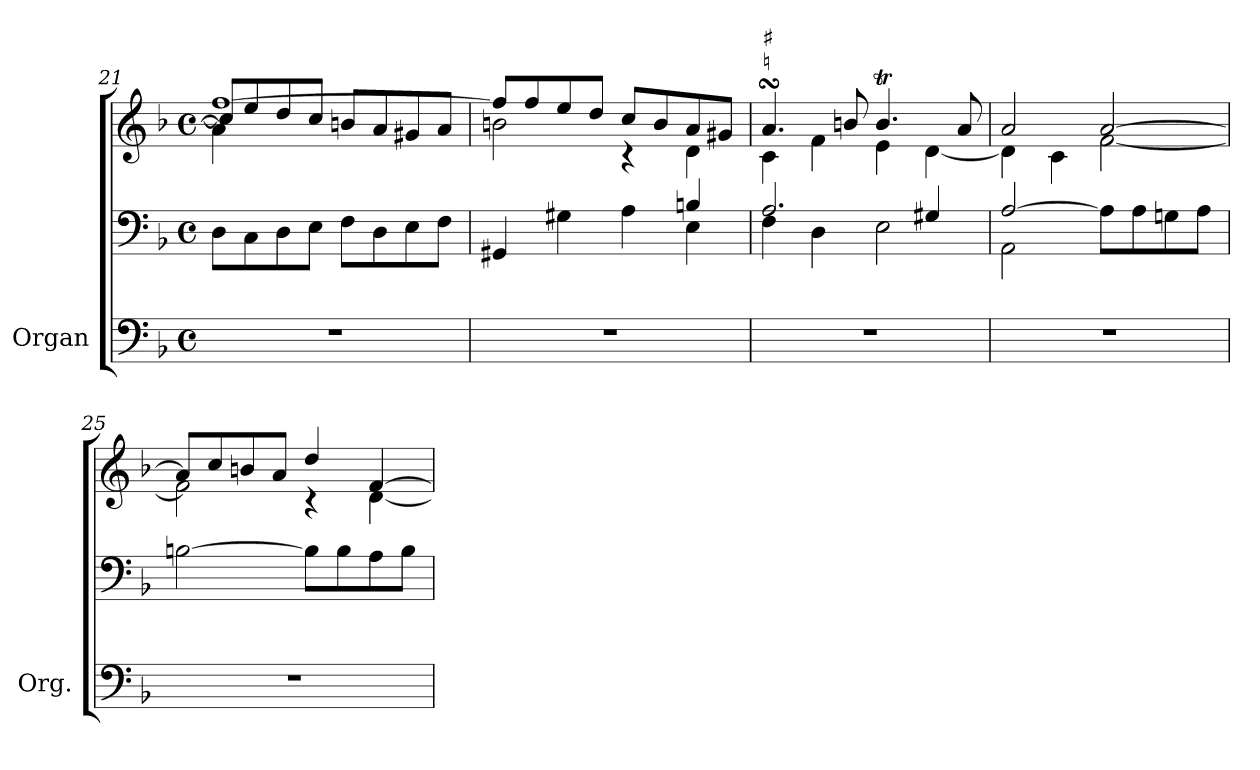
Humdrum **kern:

**kern	**kern	**kern
*part1	*part1	*part1
*staff3	*staff2	*staff1
*I"Organ	*	*
*I'Org.	*	*
*clefF4	*clefF4	*clefG2
*k[b-]	*k[b-]	*k[b-]
*M4/4	*M4/4	*M4/4
*met(c)	*met(c)	*met(c)
=21	=21	=21
*	*	*^
*	*	*	*^
*	*	*	*	*^
1r	8D\L	[1ff	4a\]	8cc/L]	1ryy
.	8C\	.	.	8ee/	.
.	8D\	.	4ryy	8dd/	.
.	8E\J	.	.	8cc/J	.
.	8F\L	.	2ryy	8bn/L	.
.	8D\	.	.	8a/	.
.	8E\	.	.	8g#X/	.
.	8F\J	.	.	8a/J	.
*	*	*	*v	*v	*v
=22	=22	=22	=22
*	*^	*	*
1r	4GG#X/	2ryy	8ff/L]	2bn\
.	.	.	8ff/	.
.	4G#X\	.	8ee/	.
.	.	.	8dd/J	.
.	4A\	4ryy	8cc/L	4r
.	.	.	8b/	.
.	4Bn/	4E\	8a/	4d\
.	.	.	8g#X/J	.
=23	=23	=23	=23	=23
!	!	!	!LO:TX:a:t=♮	!
!	!	!	!LO:TX:a:t=♯	!
1r	2.A/	4F\	4.asSsS/	4c\
.	.	4D\	.	4f\
.	.	.	8bn/	.
.	.	2E\	4.bt/	4e\
.	4G#X/	.	.	[4d\
.	.	.	8a/	.
!!LO:PB:g=z	!!
=24	=24	=24	=24	=24
1r	[2A/	2AA\	2a/	4d\]
.	.	.	.	4c\
.	8A\L]	2ryy	[2a/	[2f\
.	8A\	.	.	.
.	8Gn\	.	.	.
.	8A\J	.	.	.
*	*v	*v	*	*
=25	=25	=25	=25
1r	[2Bn\	8a/L]	2f\]
.	.	8cc/	.
.	.	8bn/	.
.	.	8a/J	.
.	8B\L]	4dd/	4r
.	8B\	.	.
.	8A\	[4f/	[4d\
.	8B\J	.	.
*	*	*v	*v
=	=	=
*-	*-	*-
